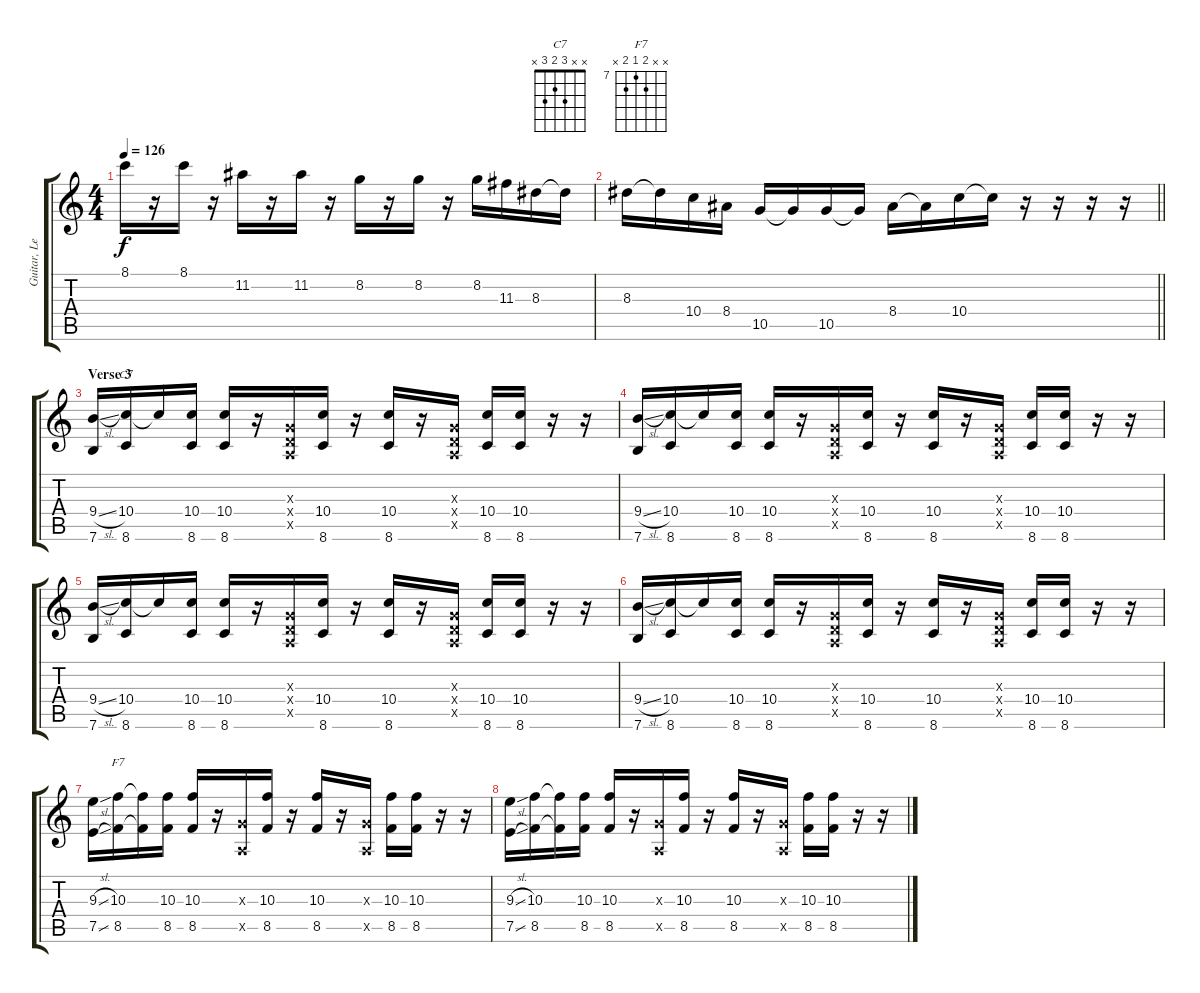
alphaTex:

\track ("Guitar, Lead" "Guitar, Le") {instrument distortionguitar}
\staff {score tabs}
\tuning (E4 B3 G3 D3 A2 E2) {hide}
\chord ("C7" x x 3 2 3 x)
\chord ("F7" x x 8 7 8 x) {firstfret 7}
\ts (4 4)
\tempo 126
\clef g2
\ks c
8.1.16{dy f} r.16 8.1.16 r.16 11.2.16 r.16 11.2.16 r.16 8.2.16 r.16 8.2.16 r.16 8.2.16 11.3.16 8.3.16 8.3{t}.16 |
\barLineRight lightlight
8.3.16 8.3{t}.16 10.4.16 8.4.16 10.5.16 10.5{t}.16 10.5.16 10.5{t}.16 8.4.16 8.4{t}.16 10.4.16 10.4{t}.16 r.16 r.16 r.16 r.16 |
\section ("" "Verse 3")
(9.4{sl} 7.6).16 (10.4 8.6).16{ch "C7"} 10.4{t}.16 (10.4 8.6).16 (10.4 8.6).16 r.16 (0.3{x} 0.4{x} 0.5{x}).16 (10.4 8.6).16 r.16 (10.4 8.6).16 r.16 (0.3{x} 0.4{x} 0.5{x}).16 (10.4 8.6).16 (10.4 8.6).16 r.16 r.16 |
(9.4{sl} 7.6).16 (10.4 8.6).16 10.4{t}.16 (10.4 8.6).16 (10.4 8.6).16 r.16 (0.3{x} 0.4{x} 0.5{x}).16 (10.4 8.6).16 r.16 (10.4 8.6).16 r.16 (0.3{x} 0.4{x} 0.5{x}).16 (10.4 8.6).16 (10.4 8.6).16 r.16 r.16 |
(9.4{sl} 7.6).16 (10.4 8.6).16 10.4{t}.16 (10.4 8.6).16 (10.4 8.6).16 r.16 (0.3{x} 0.4{x} 0.5{x}).16 (10.4 8.6).16 r.16 (10.4 8.6).16 r.16 (0.3{x} 0.4{x} 0.5{x}).16 (10.4 8.6).16 (10.4 8.6).16 r.16 r.16 |
(9.4{sl} 7.6).16 (10.4 8.6).16 10.4{t}.16 (10.4 8.6).16 (10.4 8.6).16 r.16 (0.3{x} 0.4{x} 0.5{x}).16 (10.4 8.6).16 r.16 (10.4 8.6).16 r.16 (0.3{x} 0.4{x} 0.5{x}).16 (10.4 8.6).16 (10.4 8.6).16 r.16 r.16 |
(9.3{sl} 7.5{sl}).16 (10.3 8.5).16{ch "F7"} (10.3{t} 8.5{t}).16 (10.3 8.5).16 (10.3 8.5).16 r.16 (0.3{x} 0.5{x}).16 (10.3 8.5).16 r.16 (10.3 8.5).16 r.16 (0.3{x} 0.5{x}).16 (10.3 8.5).16 (10.3 8.5).16 r.16 r.16 |
(9.3{sl} 7.5{sl}).16 (10.3 8.5).16 (10.3{t} 8.5{t}).16 (10.3 8.5).16 (10.3 8.5).16 r.16 (0.3{x} 0.5{x}).16 (10.3 8.5).16 r.16 (10.3 8.5).16 r.16 (0.3{x} 0.5{x}).16 (10.3 8.5).16 (10.3 8.5).16 r.16 r.16
